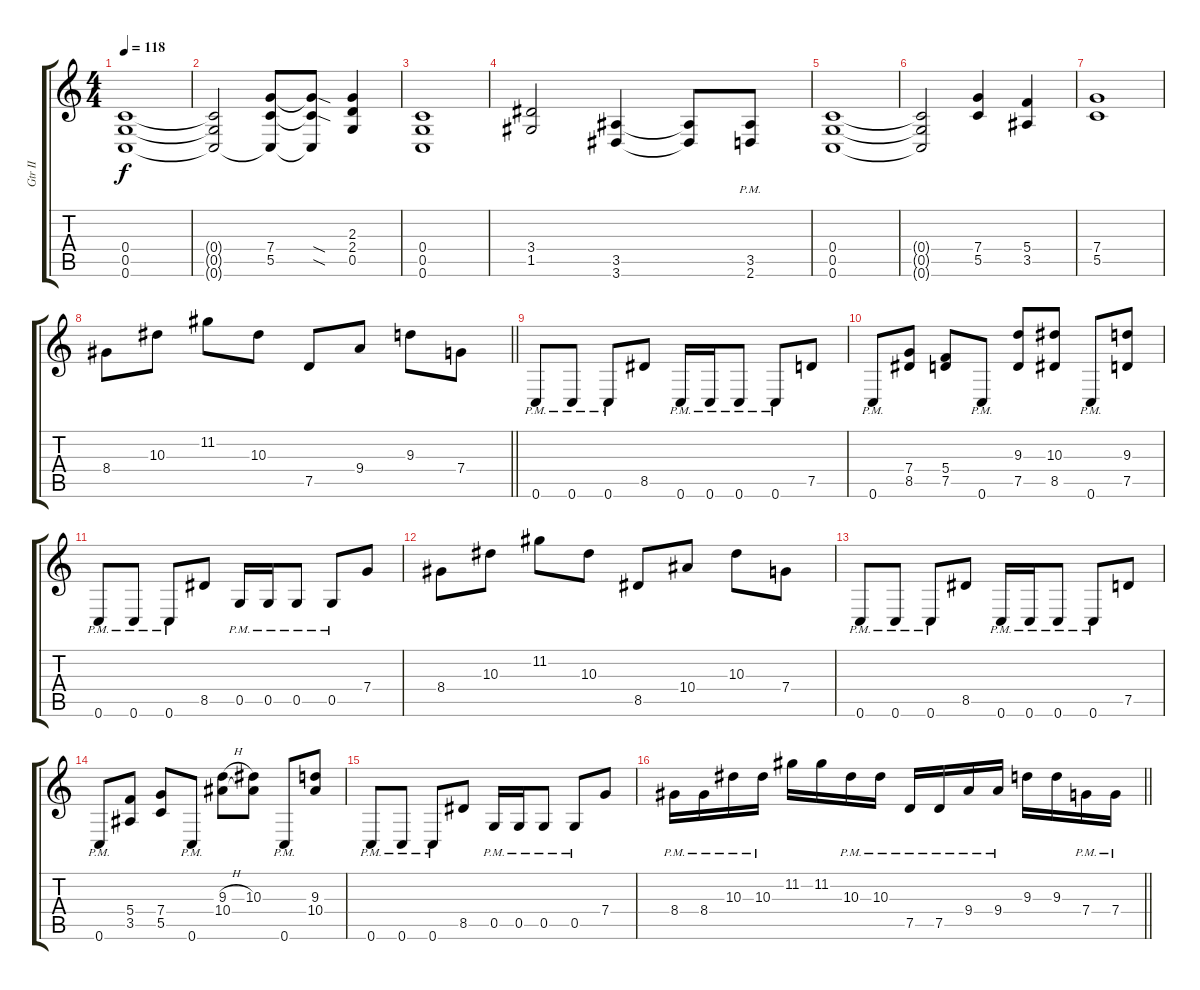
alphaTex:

\track ("Gtr II" "Gtr II") {instrument overdrivenguitar}
\staff {score tabs}
\tuning (D4 A3 F3 C3 G2 C2) {hide}
\ts (4 4)
\tempo 118
\clef g2
\ks c
(0.4 0.5 0.6).1{dy f} |
(0.4{t} 0.5{t} 0.6{t}).2 (7.4 5.5 0.6{t}).8 (7.4{sod t} 5.5{sod t} 0.6{t}).8 (2.3 2.4 0.5).4 |
(0.4 0.5 0.6).1 |
(3.4 1.5).2 (3.5 3.6).4 (3.5{t} 3.6{t}).8 (3.5{pm} 2.6{pm}).8 |
(0.4 0.5 0.6).1 |
(0.4{t} 0.5{t} 0.6{t}).2 (7.4 5.5).4 (5.4 3.5).4 |
(7.4 5.5).1 |
\barLineRight lightlight
8.4.8 10.3.8 11.2.8 10.3.8 7.5.8 9.4.8 9.3.8 7.4.8 |
0.6{pm}.8 0.6{pm}.8 0.6{pm}.8 8.5.8 0.6{pm}.16 0.6{pm}.16 0.6{pm}.8 0.6{pm}.8 7.5.8 |
0.6{pm}.8 (7.4 8.5).8 (5.4 7.5).8 0.6{pm}.8 (9.3 7.5).8 (10.3 8.5).8 0.6{pm}.8 (9.3 7.5).8 |
0.6{pm}.8 0.6{pm}.8 0.6{pm}.8 8.5.8 0.5{pm}.16 0.5{pm}.16 0.5{pm}.8 0.5{pm}.8 7.4.8 |
8.4.8 10.3.8 11.2.8 10.3.8 8.5.8 10.4.8 10.3.8 7.4.8 |
0.6{pm}.8 0.6{pm}.8 0.6{pm}.8 8.5.8 0.6{pm}.16 0.6{pm}.16 0.6{pm}.8 0.6{pm}.8 7.5.8 |
0.6{pm}.8 (5.4 3.5).8 (7.4 5.5).8 0.6{pm}.8 (9.3{h} 10.4).8 (10.3 10.4{t}).8 0.6{pm}.8 (9.3 10.4).8 |
0.6{pm}.8 0.6{pm}.8 0.6{pm}.8 8.5.8 0.5{pm}.16 0.5{pm}.16 0.5{pm}.8 0.5{pm}.8 7.4.8 |
\barLineRight lightlight
8.4{pm}.16 8.4{pm}.16 10.3{pm}.16 10.3{pm}.16 11.2.16 11.2.16 10.3{pm}.16 10.3{pm}.16 7.5{pm}.16 7.5{pm}.16 9.4{pm}.16 9.4{pm}.16 9.3.16 9.3.16 7.4{pm}.16 7.4{pm}.16
